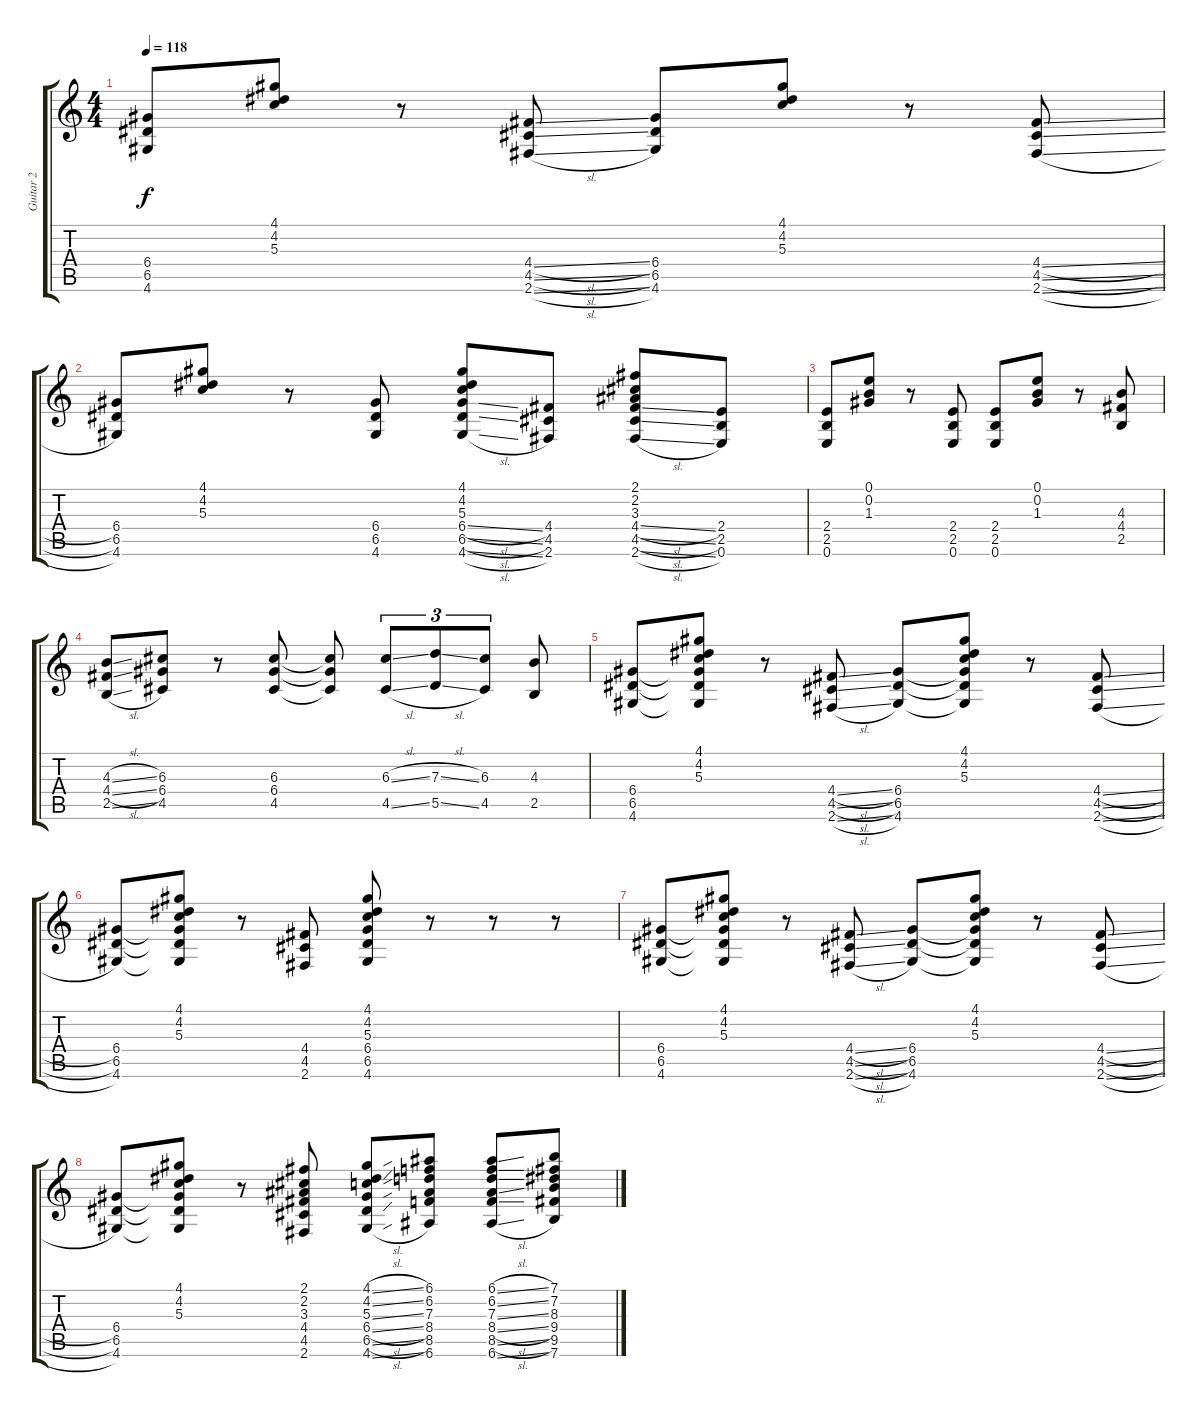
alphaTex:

\track ("Guitar 2" "Guitar 2") {instrument overdrivenguitar}
\staff {score tabs}
\tuning (E4 B3 G3 D3 A2 E2) {hide}
\ts (4 4)
\tempo 118
\clef g2
\ks c
(6.4 6.5 4.6).8{dy f} (4.1 4.2 5.3).8 r.8 (4.4{sl} 4.5{sl} 2.6{sl}).8 (6.4 6.5 4.6).8 (4.1 4.2 5.3).8 r.8 (4.4{sl} 4.5{sl} 2.6{sl}).8 |
(6.4 6.5 4.6).8 (4.1 4.2 5.3).8 r.8 (6.4 6.5 4.6).8 (4.1 4.2 5.3 6.4{sl} 6.5{sl} 4.6{sl}).8 (4.4 4.5 2.6).8 (2.1 2.2 3.3 4.4{sl} 4.5{sl} 2.6{sl}).8 (2.4 2.5 0.6).8 |
(2.4 2.5 0.6).8 (0.1 0.2 1.3).8 r.8 (2.4 2.5 0.6).8 (2.4 2.5 0.6).8 (0.1 0.2 1.3).8 r.8 (4.3 4.4 2.5).8 |
(4.3{sl} 4.4{sl} 2.5{sl}).8 (6.3 6.4 4.5).8 r.8 (6.3 6.4 4.5).8 (6.3{t} 6.4{t} 4.5{t}).8 (6.3{sl} 4.5{sl}).8{tu (3 2)} (7.3{sl} 5.5{sl}).8{tu (3 2)} (6.3 4.5).8{tu (3 2)} (4.3 2.5).8 |
(6.4 6.5 4.6).8 (4.1 4.2 5.3 6.4{t} 6.5{t} 4.6{t}).8 r.8 (4.4{sl} 4.5{sl} 2.6{sl}).8 (6.4 6.5 4.6).8 (4.1 4.2 5.3 6.4{t} 6.5{t} 4.6{t}).8 r.8 (4.4{sl} 4.5{sl} 2.6{sl}).8 |
(6.4 6.5 4.6).8 (4.1 4.2 5.3 6.4{t} 6.5{t} 4.6{t}).8 r.8 (4.4 4.5 2.6).8 (4.1 4.2 5.3 6.4 6.5 4.6).8 r.8 r.8 r.8 |
(6.4 6.5 4.6).8 (4.1 4.2 5.3 6.4{t} 6.5{t} 4.6{t}).8 r.8 (4.4{sl} 4.5{sl} 2.6{sl}).8 (6.4 6.5 4.6).8 (4.1 4.2 5.3 6.4{t} 6.5{t} 4.6{t}).8 r.8 (4.4{sl} 4.5{sl} 2.6{sl}).8 |
(6.4 6.5 4.6).8 (4.1 4.2 5.3 6.4{t} 6.5{t} 4.6{t}).8 r.8 (2.1 2.2 3.3 4.4 4.5 2.6).8 (4.1{sl} 4.2{sl} 5.3{sl} 6.4{sl} 6.5{sl} 4.6{sl}).8 (6.1 6.2 7.3 8.4 8.5 6.6).8 (6.1{sl} 6.2{sl} 7.3{sl} 8.4{sl} 8.5{sl} 6.6{sl}).8 (7.1 7.2 8.3 9.4 9.5 7.6).8
